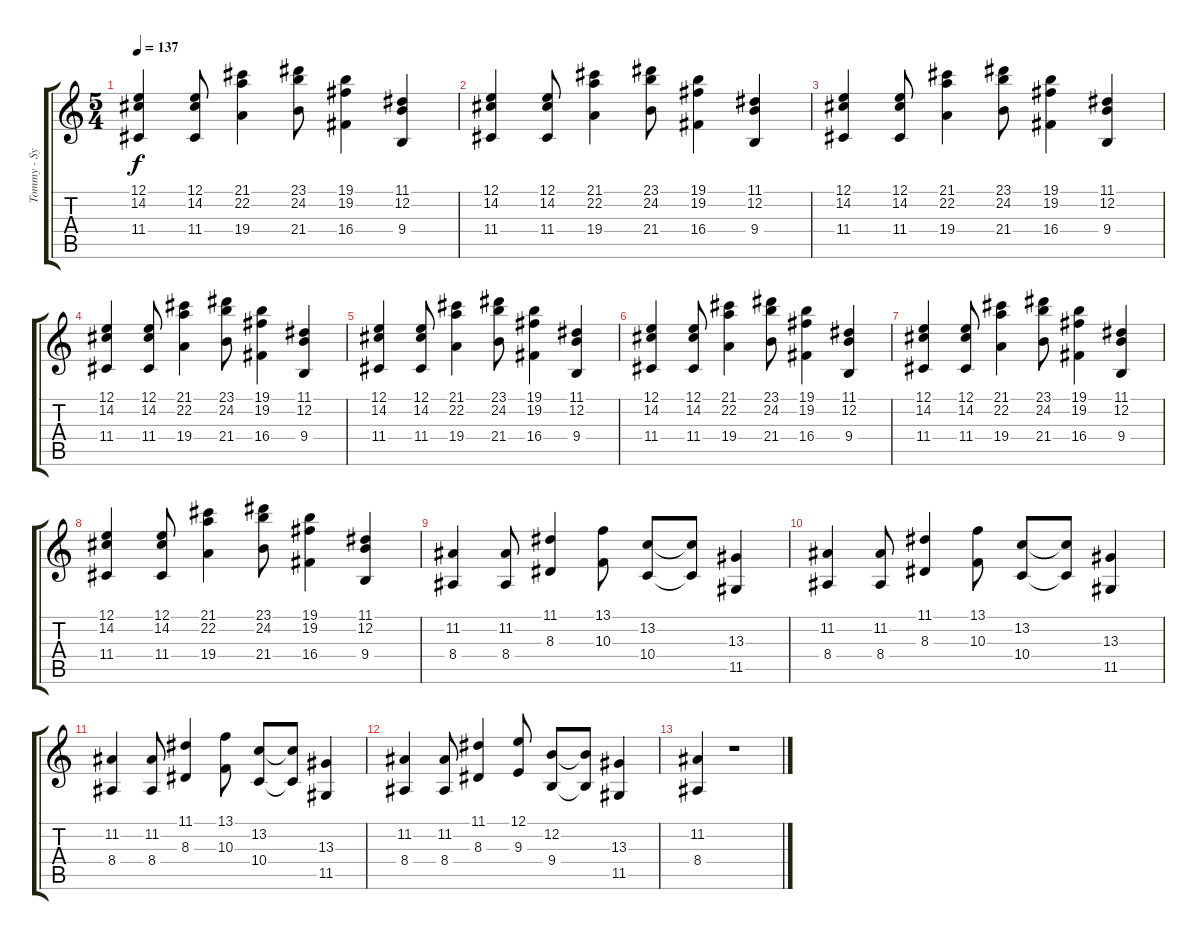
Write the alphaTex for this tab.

\track ("Tommy - Synth" "Tommy - Sy") {instrument musicbox}
\staff {score tabs}
\tuning (E4 B3 G3 D3 A2 E2) {hide}
\ts (5 4)
\tempo 137
\clef g2
\ks c
(12.1 14.2 11.4).4{dy f} (12.1 14.2 11.4).8 (21.1 22.2 19.4).4 (23.1 24.2 21.4).8 (19.1 19.2 16.4).4 (11.1 12.2 9.4).4 |
(12.1 14.2 11.4).4 (12.1 14.2 11.4).8 (21.1 22.2 19.4).4 (23.1 24.2 21.4).8 (19.1 19.2 16.4).4 (11.1 12.2 9.4).4 |
(12.1 14.2 11.4).4 (12.1 14.2 11.4).8 (21.1 22.2 19.4).4 (23.1 24.2 21.4).8 (19.1 19.2 16.4).4 (11.1 12.2 9.4).4 |
(12.1 14.2 11.4).4 (12.1 14.2 11.4).8 (21.1 22.2 19.4).4 (23.1 24.2 21.4).8 (19.1 19.2 16.4).4 (11.1 12.2 9.4).4 |
(12.1 14.2 11.4).4 (12.1 14.2 11.4).8 (21.1 22.2 19.4).4 (23.1 24.2 21.4).8 (19.1 19.2 16.4).4 (11.1 12.2 9.4).4 |
(12.1 14.2 11.4).4 (12.1 14.2 11.4).8 (21.1 22.2 19.4).4 (23.1 24.2 21.4).8 (19.1 19.2 16.4).4 (11.1 12.2 9.4).4 |
(12.1 14.2 11.4).4 (12.1 14.2 11.4).8 (21.1 22.2 19.4).4 (23.1 24.2 21.4).8 (19.1 19.2 16.4).4 (11.1 12.2 9.4).4 |
(12.1 14.2 11.4).4 (12.1 14.2 11.4).8 (21.1 22.2 19.4).4 (23.1 24.2 21.4).8 (19.1 19.2 16.4).4 (11.1 12.2 9.4).4 |
(11.2 8.4).4 (11.2 8.4).8 (11.1 8.3).4 (13.1 10.3).8 (13.2 10.4).8 (13.2{t} 10.4{t}).8 (13.3 11.5).4 |
(11.2 8.4).4 (11.2 8.4).8 (11.1 8.3).4 (13.1 10.3).8 (13.2 10.4).8 (13.2{t} 10.4{t}).8 (13.3 11.5).4 |
(11.2 8.4).4 (11.2 8.4).8 (11.1 8.3).4 (13.1 10.3).8 (13.2 10.4).8 (13.2{t} 10.4{t}).8 (13.3 11.5).4 |
(11.2 8.4).4 (11.2 8.4).8 (11.1 8.3).4 (12.1 9.3).8 (12.2 9.4).8 (12.2{t} 9.4{t}).8 (13.3 11.5).4 |
(11.2 8.4).4 r.1
